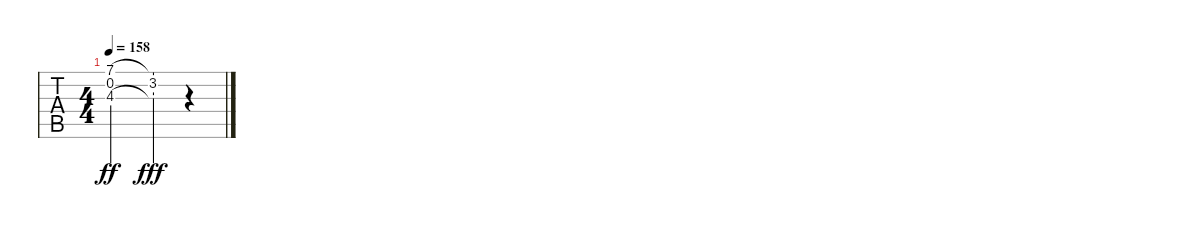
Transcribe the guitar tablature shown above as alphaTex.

\track ("   " "   ") {instrument pad2warm}
\staff {tabs}
\tuning (D4 A3 F3 C3 G2 D2) {hide}
\ts (4 4)
\tempo 158
\clef g2
\ks c
(7.1 0.2 4.3).2{dy ff} (7.1{t} 3.2 4.3{t}).4{dy fff} r.4
